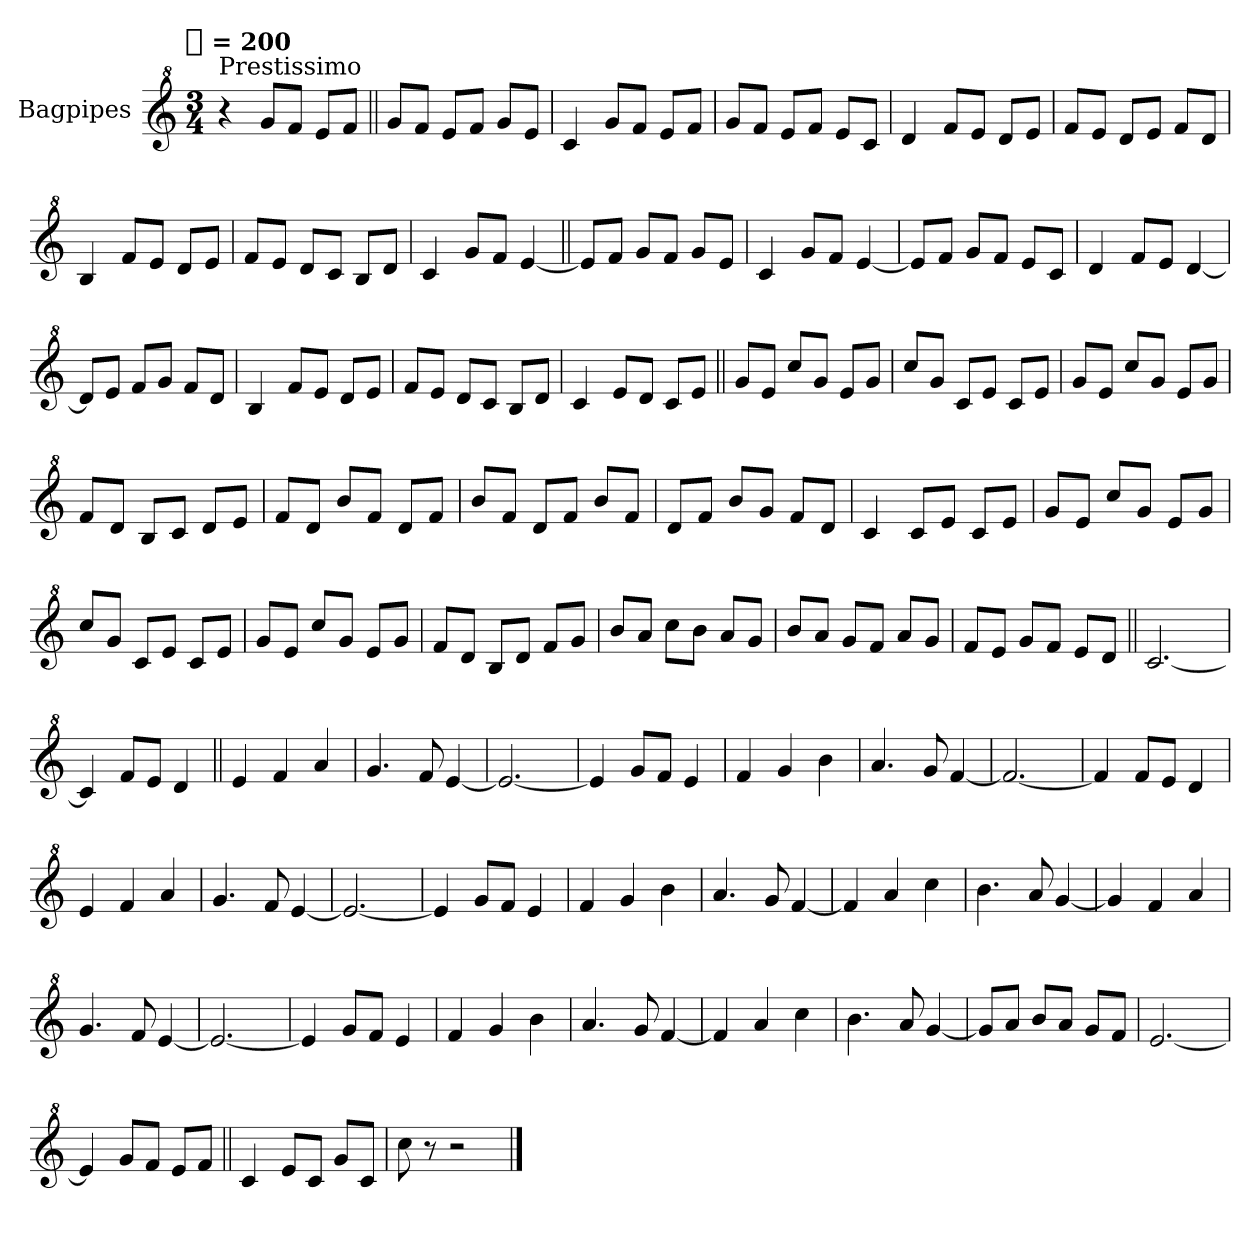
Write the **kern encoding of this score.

**kern
*part1
*staff1
*I"Bagpipes
*I'Bag
*clefG^2
*k[]
!!LO:TX:omd:t=[quarter] = 200
*M3/4
*MM200
=1
!LO:TX:a:t=Prestissimo
4r
8ggL
8ffJ
8eeL
8ffJ
=||
8ggL
8ffJ
8eeL
8ffJ
8ggL
8eeJ
=
4cc
8ggL
8ffJ
8eeL
8ffJ
=
8ggL
8ffJ
8eeL
8ffJ
8eeL
8ccJ
=
4dd
8ffL
8eeJ
8ddL
8eeJ
=
8ffL
8eeJ
8ddL
8eeJ
8ffL
8ddJ
=
4b
8ffL
8eeJ
8ddL
8eeJ
=
8ffL
8eeJ
8ddL
8ccJ
8bL
8ddJ
=
4cc
8ggL
8ffJ
[4ee
=||
8eeL]
8ffJ
8ggL
8ffJ
8ggL
8eeJ
=
4cc
8ggL
8ffJ
[4ee
=
8eeL]
8ffJ
8ggL
8ffJ
8eeL
8ccJ
=
4dd
8ffL
8eeJ
[4dd
=
8ddL]
8eeJ
8ffL
8ggJ
8ffL
8ddJ
=
4b
8ffL
8eeJ
8ddL
8eeJ
=
8ffL
8eeJ
8ddL
8ccJ
8bL
8ddJ
=
4cc
8eeL
8ddJ
8ccL
8eeJ
=||
8ggL
8eeJ
8cccL
8ggJ
8eeL
8ggJ
=
8cccL
8ggJ
8ccL
8eeJ
8ccL
8eeJ
=
8ggL
8eeJ
8cccL
8ggJ
8eeL
8ggJ
=
8ffL
8ddJ
8bL
8ccJ
8ddL
8eeJ
=
8ffL
8ddJ
8bbL
8ffJ
8ddL
8ffJ
=
8bbL
8ffJ
8ddL
8ffJ
8bbL
8ffJ
=
8ddL
8ffJ
8bbL
8ggJ
8ffL
8ddJ
=
4cc
8ccL
8eeJ
8ccL
8eeJ
=
8ggL
8eeJ
8cccL
8ggJ
8eeL
8ggJ
=
8cccL
8ggJ
8ccL
8eeJ
8ccL
8eeJ
=
8ggL
8eeJ
8cccL
8ggJ
8eeL
8ggJ
=
8ffL
8ddJ
8bL
8ddJ
8ffL
8ggJ
=
8bbL
8aaJ
8cccL
8bbJ
8aaL
8ggJ
=
8bbL
8aaJ
8ggL
8ffJ
8aaL
8ggJ
=
8ffL
8eeJ
8ggL
8ffJ
8eeL
8ddJ
=||
[2.cc
=
4cc]
8ffL
8eeJ
4dd
=||
4ee
4ff
4aa
=
4.gg
8ff
[4ee
=
2.ee_
=
4ee]
8ggL
8ffJ
4ee
=
4ff
4gg
4bb
=
4.aa
8gg
[4ff
=
2.ff_
=
4ff]
8ffL
8eeJ
4dd
=
4ee
4ff
4aa
=
4.gg
8ff
[4ee
=
2.ee_
=
4ee]
8ggL
8ffJ
4ee
=
4ff
4gg
4bb
=
4.aa
8gg
[4ff
=
4ff]
4aa
4ccc
=
4.bb
8aa
[4gg
=
4gg]
4ff
4aa
=
4.gg
8ff
[4ee
=
2.ee_
=
4ee]
8ggL
8ffJ
4ee
=
4ff
4gg
4bb
=
4.aa
8gg
[4ff
=
4ff]
4aa
4ccc
=
4.bb
8aa
[4gg
=
8ggL]
8aaJ
8bbL
8aaJ
8ggL
8ffJ
=
[2.ee
=
4ee]
8ggL
8ffJ
8eeL
8ffJ
=||
4cc
8eeL
8ccJ
8ggL
8ccJ
=
8ccc
8r
2r
==
*-
